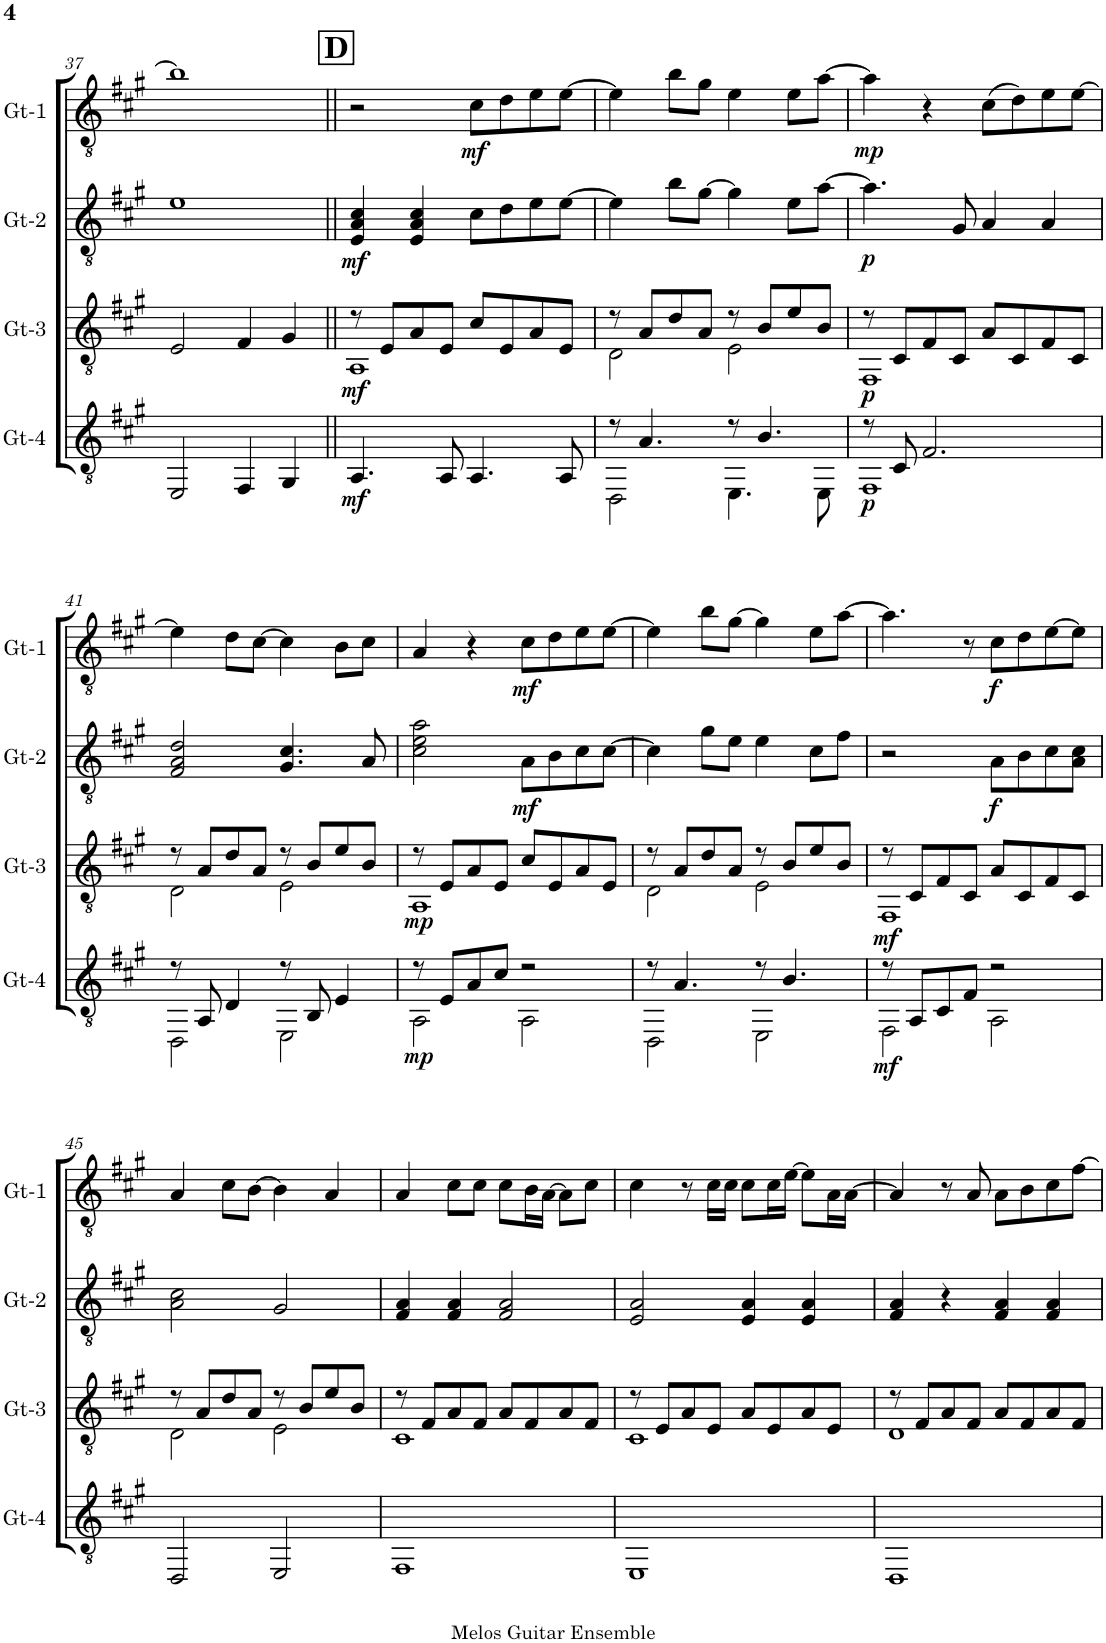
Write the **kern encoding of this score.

**kern	**dynam	**kern	**dynam	**kern	**dynam	**kern	**dynam
*part4	*part4	*part3	*part3	*part2	*part2	*part1	*part1
*staff4	*staff4	*staff3	*staff3	*staff2	*staff2	*staff1	*staff1
*I"Gt-4	*	*I"Gt-3	*	*I"Gt-2	*	*I"Gt-1	*
*I'Gt-4	*	*I'Gt-3	*	*I'Gt-2	*	*I'Gt-1	*
!!LO:PB:g=z
*clefGv2	*	*clefGv2	*	*clefGv2	*	*clefGv2	*
*k[f#c#g#]	*	*k[f#c#g#]	*	*k[f#c#g#]	*	*k[f#c#g#]	*
*M4/4	*	*M4/4	*	*M4/4	*	*M4/4	*
=37	=37	=37	=37	=37	=37	=37	=37
2EE/	.	2E/	.	1e	.	1b]	.
4FF#/	.	4F#/	.	.	.	.	.
4GG#/	.	4G#/	.	.	.	.	.
!!LO:REH:place=s1:a:B:cj:fs=14:t=D
=38||	=38||	=38||	=38||	=38||	=38||	=38||	=38||
*	*	*^	*	*	*	*	*
!	!LO:DY:b	!	!	!LO:DY:b	!	!LO:DY:b	!	!
4.AA/	mf	8r	1AA	mf	4E/ 4A/ 4c#/	mf	2r	.
.	.	8E/L	.	.	.	.	.	.
.	.	8A/	.	.	4E/ 4A/ 4c#/	.	.	.
8AA/	.	8E/J	.	.	.	.	.	.
!	!	!	!	!	!	!	!	!LO:DY:b
4.AA/	.	8c#/L	.	.	8c#\L	.	8c#\L	mf
.	.	8E/	.	.	8d\	.	8d\	.
.	.	8A/	.	.	8e\	.	8e\	.
8AA/	.	8E/J	.	.	[8e\J	.	[8e\J	.
=39	=39	=39	=39	=39	=39	=39	=39	=39
*^	*	*	*	*	*	*	*	*
8r	2DD\	.	8r	2D\	.	4e\]	.	4e\]	.
4.A/	.	.	8A/L	.	.	.	.	.	.
.	.	.	8d/	.	.	8b\L	.	8b\L	.
.	.	.	8A/J	.	.	[8g#\J	.	8g#\J	.
8r	4.EE\	.	8r	2E\	.	4g#\]	.	4e\	.
4.B/	.	.	8B/L	.	.	.	.	.	.
.	.	.	8e/	.	.	8e\L	.	8e\L	.
.	8EE\	.	8B/J	.	.	[8a\J	.	[8a\J	.
=40	=40	=40	=40	=40	=40	=40	=40	=40	=40
!	!	!LO:DY:b	!	!	!LO:DY:b	!	!LO:DY:b	!	!LO:DY:b
8r	1FF#	p	8r	1FF#	p	4.a\]	p	4a\]	mp
8C#/	.	.	8C#/L	.	.	.	.	.	.
2.F#/	.	.	8F#/	.	.	.	.	4r	.
.	.	.	8C#/J	.	.	8G#/	.	.	.
.	.	.	8A/L	.	.	4A/	.	(8c#\L	.
.	.	.	8C#/	.	.	.	.	8d\)	.
.	.	.	8F#/	.	.	4A/	.	8e\	.
.	.	.	8C#/J	.	.	.	.	[8e\J	.
!!LO:LB:g=z
=41	=41	=41	=41	=41	=41	=41	=41	=41	=41
8r	2DD\	.	8r	2D\	.	2F#/ 2A/ 2d/	.	4e\]	.
8AA/	.	.	8A/L	.	.	.	.	.	.
4D/	.	.	8d/	.	.	.	.	8d\L	.
.	.	.	8A/J	.	.	.	.	[8c#\J	.
8r	2EE\	.	8r	2E\	.	4.G#/ 4.c#/	.	4c#\]	.
8BB/	.	.	8B/L	.	.	.	.	.	.
4E/	.	.	8e/	.	.	.	.	8B\L	.
.	.	.	8B/J	.	.	8A/	.	8c#\J	.
=42	=42	=42	=42	=42	=42	=42	=42	=42	=42
!	!	!LO:DY:b	!	!	!LO:DY:b	!	!	!	!
8r	2AA\	mp	8r	1AA	mp	2c#\ 2e\ 2a\	.	4A/	.
8E/L	.	.	8E/L	.	.	.	.	.	.
8A/	.	.	8A/	.	.	.	.	4r	.
8c#/J	.	.	8E/J	.	.	.	.	.	.
!	!	!	!	!	!	!	!LO:DY:b	!	!LO:DY:b
2r	2AA\	.	8c#/L	.	.	8A\L	mf	8c#\L	mf
.	.	.	8E/	.	.	8B\	.	8d\	.
.	.	.	8A/	.	.	8c#\	.	8e\	.
.	.	.	8E/J	.	.	[8c#\J	.	[8e\J	.
=43	=43	=43	=43	=43	=43	=43	=43	=43	=43
8r	2DD\	.	8r	2D\	.	4c#\]	.	4e\]	.
4.A/	.	.	8A/L	.	.	.	.	.	.
.	.	.	8d/	.	.	8g#\L	.	8b\L	.
.	.	.	8A/J	.	.	8e\J	.	[8g#\J	.
8r	2EE\	.	8r	2E\	.	4e\	.	4g#\]	.
4.B/	.	.	8B/L	.	.	.	.	.	.
.	.	.	8e/	.	.	8c#\L	.	8e\L	.
.	.	.	8B/J	.	.	8f#\J	.	[8a\J	.
=44	=44	=44	=44	=44	=44	=44	=44	=44	=44
!	!	!LO:DY:b	!	!	!LO:DY:b	!	!	!	!
8r	2FF#\	mf	8r	1FF#	mf	2r	.	4.a\]	.
8AA/L	.	.	8C#/L	.	.	.	.	.	.
8C#/	.	.	8F#/	.	.	.	.	.	.
8F#/J	.	.	8C#/J	.	.	.	.	8r	.
!	!	!	!	!	!	!	!LO:DY:b	!	!LO:DY:b
2r	2AA\	.	8A/L	.	.	8A\L	f	8c#\L	f
.	.	.	8C#/	.	.	8B\	.	8d\	.
.	.	.	8F#/	.	.	8c#\	.	[8e\	.
.	.	.	8C#/J	.	.	8A\ 8c#\J	.	8e\J]	.
*v	*v	*	*	*	*	*	*	*	*
!!LO:LB:g=z
=45	=45	=45	=45	=45	=45	=45	=45	=45
2DD/	.	8r	2D\	.	2A\ 2c#\	.	4A/	.
.	.	8A/L	.	.	.	.	.	.
.	.	8d/	.	.	.	.	8c#\L	.
.	.	8A/J	.	.	.	.	[8B\J	.
2EE/	.	8r	2E\	.	2G#/	.	4B\]	.
.	.	8B/L	.	.	.	.	.	.
.	.	8e/	.	.	.	.	4A/	.
.	.	8B/J	.	.	.	.	.	.
=46	=46	=46	=46	=46	=46	=46	=46	=46
1FF#	.	8r	1C#	.	4F#/ 4A/	.	4A/	.
.	.	8F#/L	.	.	.	.	.	.
.	.	8A/	.	.	4F#/ 4A/	.	8c#\L	.
.	.	8F#/J	.	.	.	.	8c#\J	.
.	.	8A/L	.	.	2F#/ 2A/	.	8c#\L	.
.	.	8F#/	.	.	.	.	16B\L	.
.	.	.	.	.	.	.	[16A\JJ	.
.	.	8A/	.	.	.	.	8A\L]	.
.	.	8F#/J	.	.	.	.	8c#\J	.
=47	=47	=47	=47	=47	=47	=47	=47	=47
1EE	.	8r	1C#	.	2E/ 2A/	.	4c#\	.
.	.	8E/L	.	.	.	.	.	.
.	.	8A/	.	.	.	.	8r	.
.	.	8E/J	.	.	.	.	16c#\LL	.
.	.	.	.	.	.	.	16c#\JJ	.
.	.	8A/L	.	.	4E/ 4A/	.	8c#\L	.
.	.	8E/	.	.	.	.	16c#\L	.
.	.	.	.	.	.	.	[16e\JJ	.
.	.	8A/	.	.	4E/ 4A/	.	8e\L]	.
.	.	8E/J	.	.	.	.	16A\L	.
.	.	.	.	.	.	.	[16A\JJ	.
=48	=48	=48	=48	=48	=48	=48	=48	=48
1DD	.	8r	1D	.	4F#/ 4A/	.	4A/]	.
.	.	8F#/L	.	.	.	.	.	.
.	.	8A/	.	.	4r	.	8r	.
.	.	8F#/J	.	.	.	.	8A/	.
.	.	8A/L	.	.	4F#/ 4A/	.	8A\L	.
.	.	8F#/	.	.	.	.	8B\	.
.	.	8A/	.	.	4F#/ 4A/	.	8c#\	.
.	.	8F#/J	.	.	.	.	[8f#\J	.
*	*	*v	*v	*	*	*	*	*
=	=	=	=	=	=	=	=
*-	*-	*-	*-	*-	*-	*-	*-
